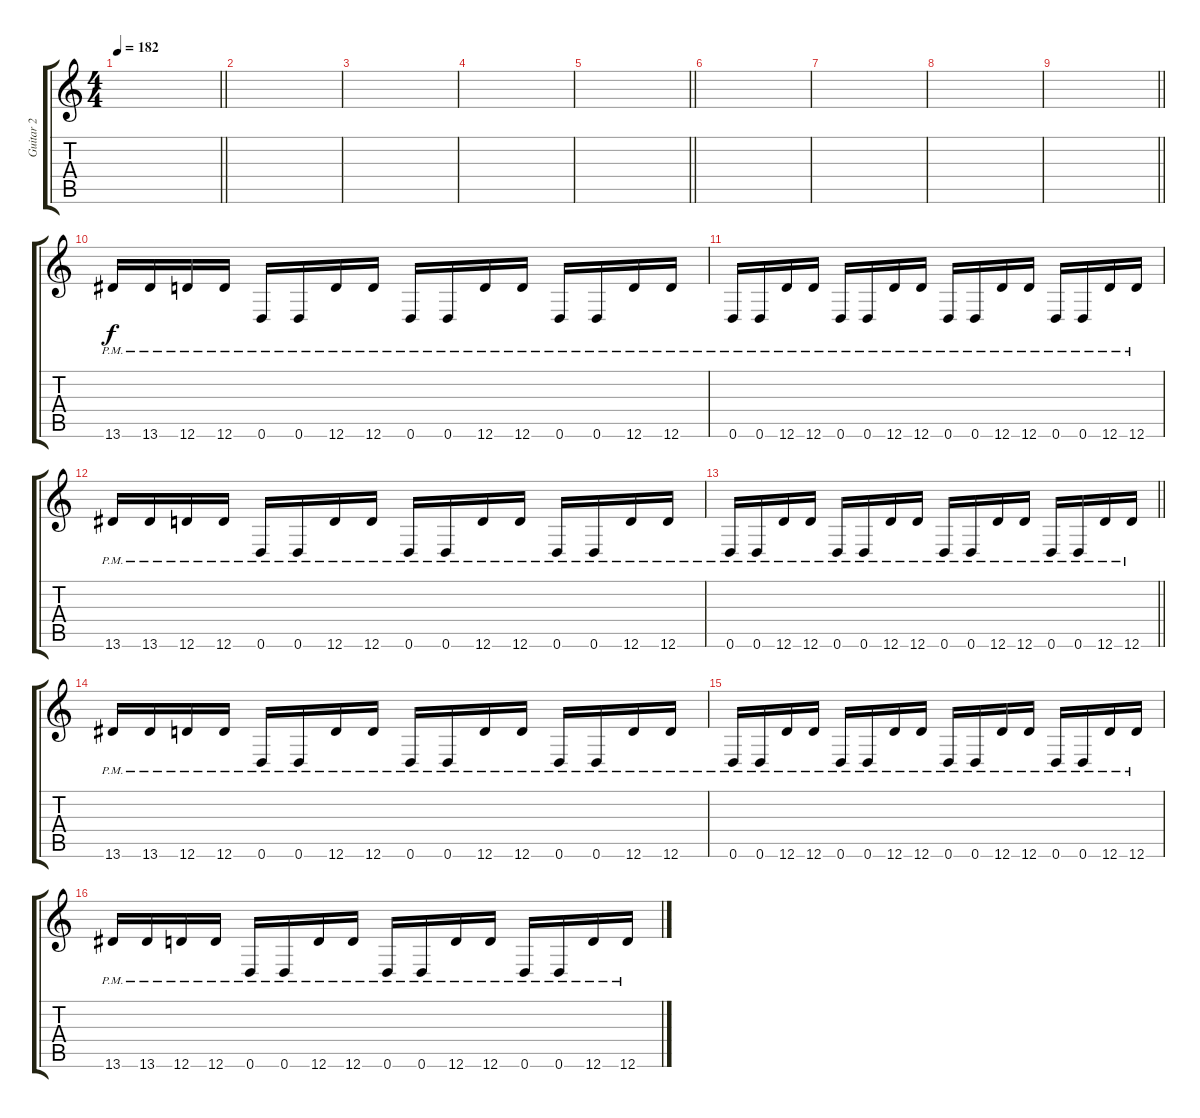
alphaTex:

\track ("Guitar 2" "Guitar 2") {instrument distortionguitar}
\staff {score tabs}
\tuning (E4 B3 G3 D3 A2 D2) {hide}
\ts (4 4)
\tempo 182
\clef g2
\barLineRight lightlight
\ks c
|
|
|
|
\barLineRight lightlight
|
|
|
|
\barLineRight lightlight
|
13.6{pm}.16 13.6{pm}.16 12.6{pm}.16 12.6{pm}.16 0.6{pm}.16 0.6{pm}.16 12.6{pm}.16 12.6{pm}.16 0.6{pm}.16 0.6{pm}.16 12.6{pm}.16 12.6{pm}.16 0.6{pm}.16 0.6{pm}.16 12.6{pm}.16 12.6{pm}.16 |
0.6{pm}.16 0.6{pm}.16 12.6{pm}.16 12.6{pm}.16 0.6{pm}.16 0.6{pm}.16 12.6{pm}.16 12.6{pm}.16 0.6{pm}.16 0.6{pm}.16 12.6{pm}.16 12.6{pm}.16 0.6{pm}.16 0.6{pm}.16 12.6{pm}.16 12.6{pm}.16 |
13.6{pm}.16 13.6{pm}.16 12.6{pm}.16 12.6{pm}.16 0.6{pm}.16 0.6{pm}.16 12.6{pm}.16 12.6{pm}.16 0.6{pm}.16 0.6{pm}.16 12.6{pm}.16 12.6{pm}.16 0.6{pm}.16 0.6{pm}.16 12.6{pm}.16 12.6{pm}.16 |
\barLineRight lightlight
0.6{pm}.16 0.6{pm}.16 12.6{pm}.16 12.6{pm}.16 0.6{pm}.16 0.6{pm}.16 12.6{pm}.16 12.6{pm}.16 0.6{pm}.16 0.6{pm}.16 12.6{pm}.16 12.6{pm}.16 0.6{pm}.16 0.6{pm}.16 12.6{pm}.16 12.6{pm}.16 |
13.6{pm}.16 13.6{pm}.16 12.6{pm}.16 12.6{pm}.16 0.6{pm}.16 0.6{pm}.16 12.6{pm}.16 12.6{pm}.16 0.6{pm}.16 0.6{pm}.16 12.6{pm}.16 12.6{pm}.16 0.6{pm}.16 0.6{pm}.16 12.6{pm}.16 12.6{pm}.16 |
0.6{pm}.16 0.6{pm}.16 12.6{pm}.16 12.6{pm}.16 0.6{pm}.16 0.6{pm}.16 12.6{pm}.16 12.6{pm}.16 0.6{pm}.16 0.6{pm}.16 12.6{pm}.16 12.6{pm}.16 0.6{pm}.16 0.6{pm}.16 12.6{pm}.16 12.6{pm}.16 |
13.6{pm}.16 13.6{pm}.16 12.6{pm}.16 12.6{pm}.16 0.6{pm}.16 0.6{pm}.16 12.6{pm}.16 12.6{pm}.16 0.6{pm}.16 0.6{pm}.16 12.6{pm}.16 12.6{pm}.16 0.6{pm}.16 0.6{pm}.16 12.6{pm}.16 12.6{pm}.16
